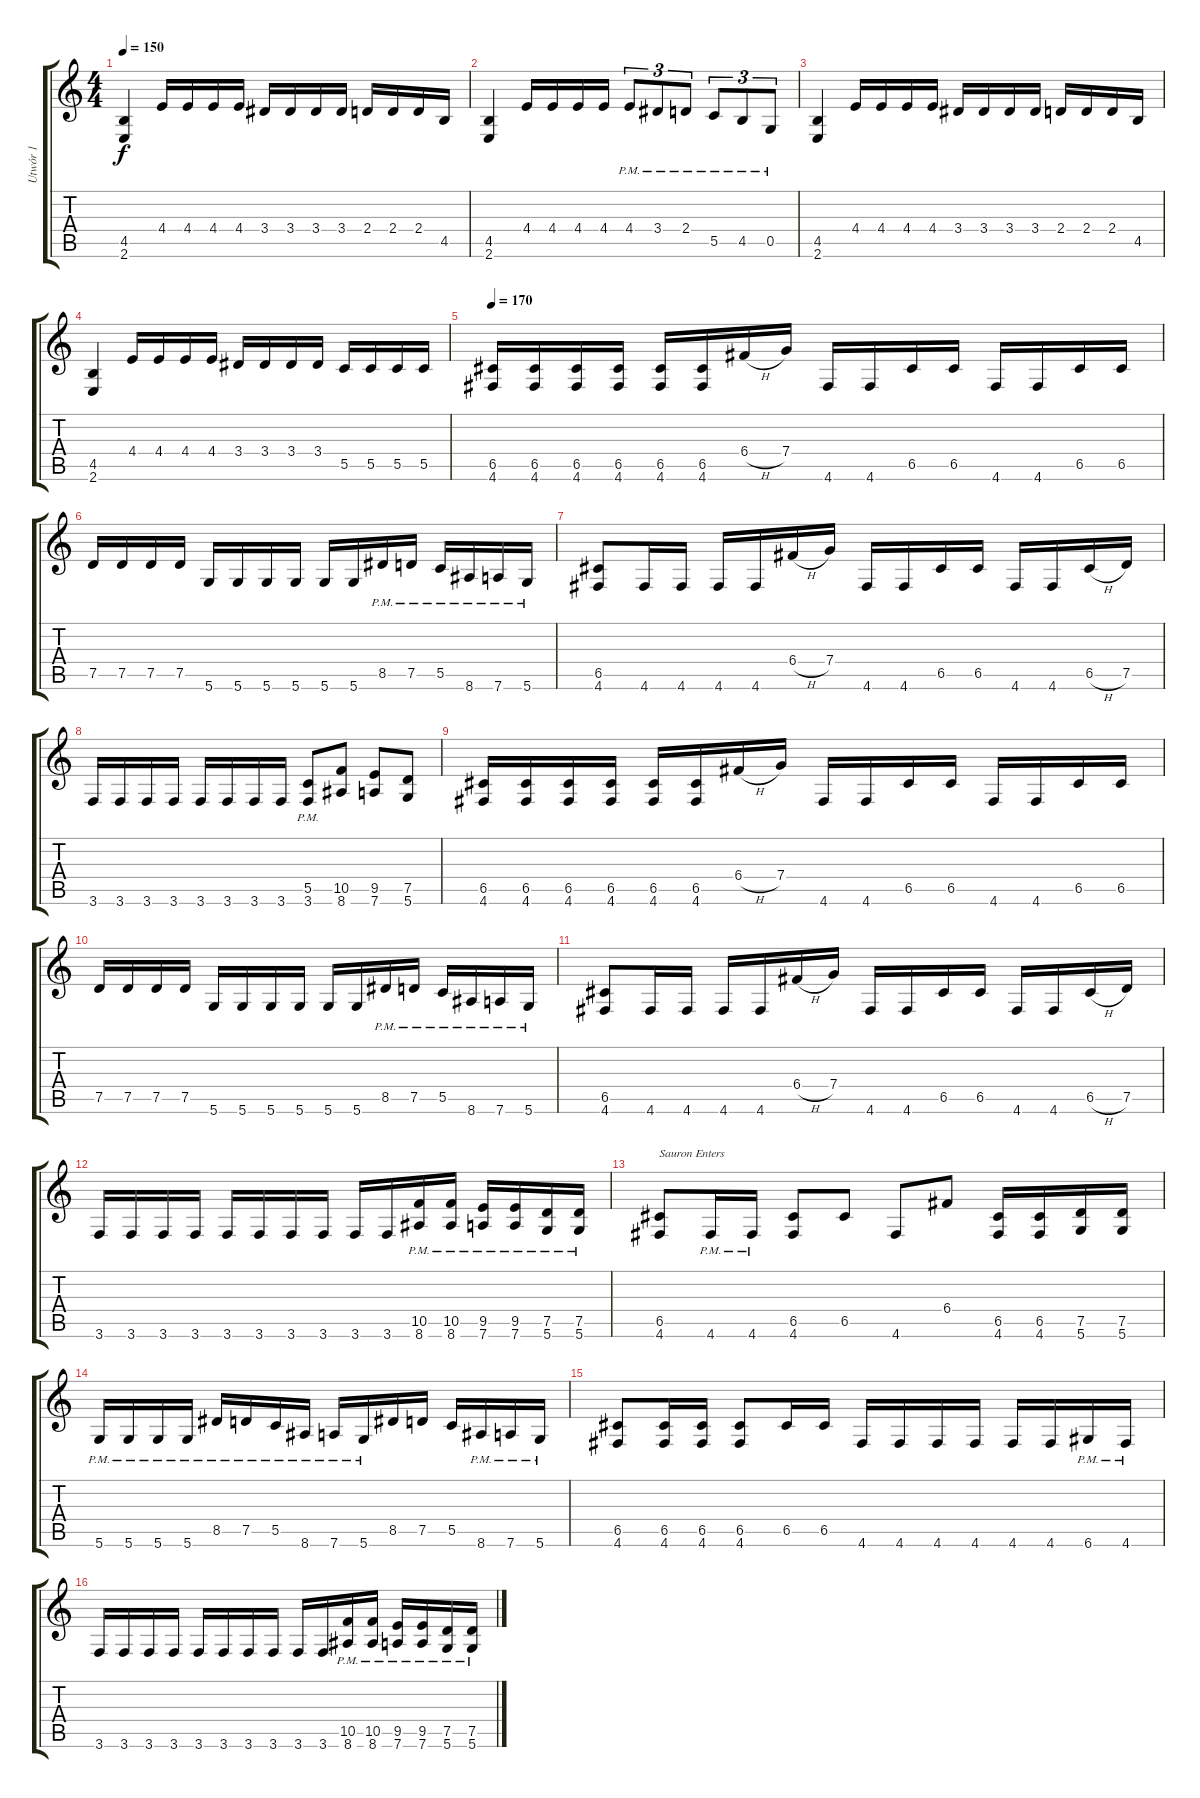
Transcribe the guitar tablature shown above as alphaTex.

\track ("Utwór 1" "Utwór 1") {instrument distortionguitar}
\staff {score tabs}
\tuning (D4 A3 F3 C3 G2 D2) {hide}
\ts (4 4)
\tempo 150
\clef g2
\ks c
(4.5 2.6).4{dy f} 4.4.16 4.4.16 4.4.16 4.4.16 3.4.16 3.4.16 3.4.16 3.4.16 2.4.16 2.4.16 2.4.16 4.5.16 |
(4.5 2.6).4 4.4.16 4.4.16 4.4.16 4.4.16 4.4{pm}.8{tu (3 2)} 3.4{pm}.8{tu (3 2)} 2.4{pm}.8{tu (3 2)} 5.5{pm}.8{tu (3 2)} 4.5{pm}.8{tu (3 2)} 0.5{pm}.8{tu (3 2)} |
(4.5 2.6).4 4.4.16 4.4.16 4.4.16 4.4.16 3.4.16 3.4.16 3.4.16 3.4.16 2.4.16 2.4.16 2.4.16 4.5.16 |
(4.5 2.6).4 4.4.16 4.4.16 4.4.16 4.4.16 3.4.16 3.4.16 3.4.16 3.4.16 5.5.16 5.5.16 5.5.16 5.5.16 |
\tempo 170
(6.5 4.6).16 (6.5 4.6).16 (6.5 4.6).16 (6.5 4.6).16 (6.5 4.6).16 (6.5 4.6).16 6.4{h}.16 7.4.16 4.6.16 4.6.16 6.5.16 6.5.16 4.6.16 4.6.16 6.5.16 6.5.16 |
7.5.16 7.5.16 7.5.16 7.5.16 5.6.16 5.6.16 5.6.16 5.6.16 5.6.16 5.6.16 8.5{pm}.16 7.5{pm}.16 5.5{pm}.16 8.6{pm}.16 7.6{pm}.16 5.6{pm}.16 |
(6.5 4.6).8 4.6.16 4.6.16 4.6.16 4.6.16 6.4{h}.16 7.4.16 4.6.16 4.6.16 6.5.16 6.5.16 4.6.16 4.6.16 6.5{h}.16 7.5.16 |
3.6.16 3.6.16 3.6.16 3.6.16 3.6.16 3.6.16 3.6.16 3.6.16 (5.5{pm} 3.6{pm}).8 (10.5 8.6).8 (9.5 7.6).8 (7.5 5.6).8 |
(6.5 4.6).16 (6.5 4.6).16 (6.5 4.6).16 (6.5 4.6).16 (6.5 4.6).16 (6.5 4.6).16 6.4{h}.16 7.4.16 4.6.16 4.6.16 6.5.16 6.5.16 4.6.16 4.6.16 6.5.16 6.5.16 |
7.5.16 7.5.16 7.5.16 7.5.16 5.6.16 5.6.16 5.6.16 5.6.16 5.6.16 5.6.16 8.5{pm}.16 7.5{pm}.16 5.5{pm}.16 8.6{pm}.16 7.6{pm}.16 5.6{pm}.16 |
(6.5 4.6).8 4.6.16 4.6.16 4.6.16 4.6.16 6.4{h}.16 7.4.16 4.6.16 4.6.16 6.5.16 6.5.16 4.6.16 4.6.16 6.5{h}.16 7.5.16 |
3.6.16 3.6.16 3.6.16 3.6.16 3.6.16 3.6.16 3.6.16 3.6.16 3.6.16 3.6.16 (10.5{pm} 8.6{pm}).16 (10.5{pm} 8.6{pm}).16 (9.5{pm} 7.6{pm}).16 (9.5{pm} 7.6{pm}).16 (7.5{pm} 5.6{pm}).16 (7.5{pm} 5.6{pm}).16 |
(6.5 4.6).8{txt "Sauron Enters"} 4.6{pm}.16 4.6{pm}.16 (6.5 4.6).8 6.5.8 4.6.8 6.4.8 (6.5 4.6).16 (6.5 4.6).16 (7.5 5.6).16 (7.5 5.6).16 |
5.6{pm}.16 5.6{pm}.16 5.6{pm}.16 5.6{pm}.16 8.5{pm}.16 7.5{pm}.16 5.5{pm}.16 8.6{pm}.16 7.6{pm}.16 5.6{pm}.16 8.5.16 7.5.16 5.5.16 8.6{pm}.16 7.6{pm}.16 5.6{pm}.16 |
(6.5 4.6).8 (6.5 4.6).16 (6.5 4.6).16 (6.5 4.6).8 6.5.16 6.5.16 4.6.16 4.6.16 4.6.16 4.6.16 4.6.16 4.6.16 6.6{pm}.16 4.6{pm}.16 |
3.6.16 3.6.16 3.6.16 3.6.16 3.6.16 3.6.16 3.6.16 3.6.16 3.6.16 3.6.16 (10.5{pm} 8.6{pm}).16 (10.5{pm} 8.6{pm}).16 (9.5{pm} 7.6{pm}).16 (9.5{pm} 7.6{pm}).16 (7.5{pm} 5.6{pm}).16 (7.5{pm} 5.6{pm}).16
